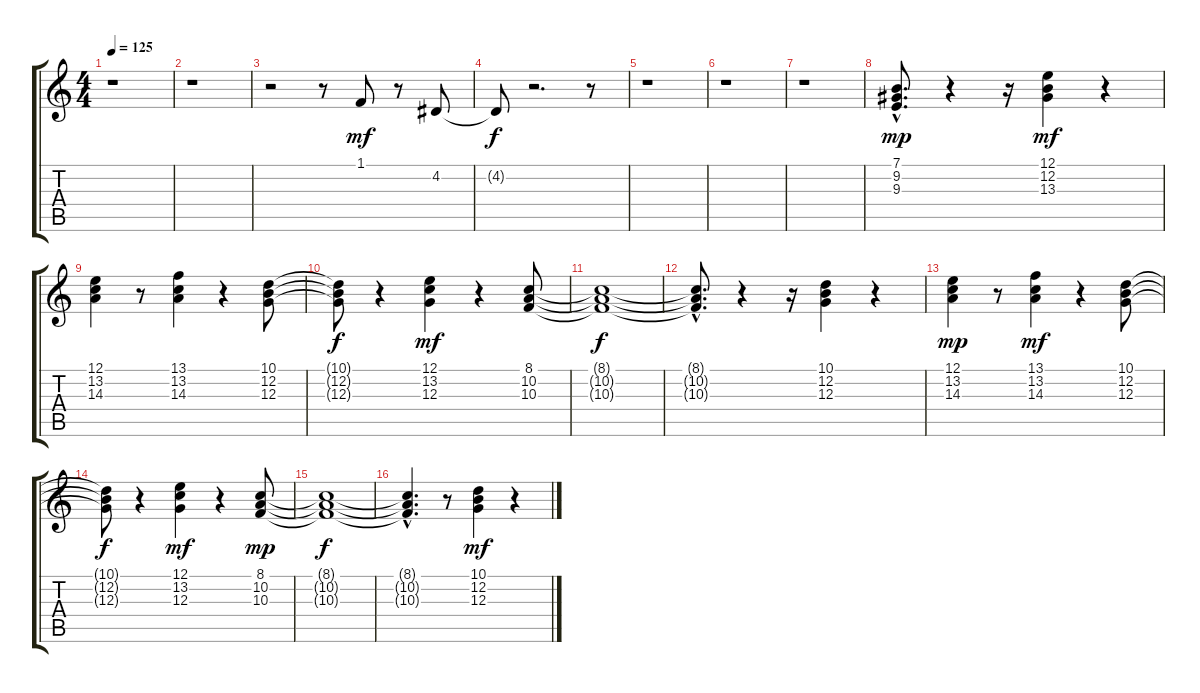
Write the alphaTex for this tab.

\track "" {instrument fx5brightness}
\staff {score tabs}
\tuning (E4 B3 G3 D3 A2 E2) {hide}
\ts (4 4)
\tempo 125
\clef g2
\ks c
r.1{dy mp} |
r.1 |
r.2 r.8 1.1.8{dy mf} r.8 4.2.8 |
4.2{t}.8{dy f} r.2{d} r.8 |
r.1 |
r.1 |
r.1 |
(7.1{hac} 9.2{hac} 9.3{hac}).8{d dy mp} r.4 r.16 (12.1 12.2 13.3).4{dy mf} r.4 |
(12.1 13.2 14.3).4 r.8 (13.1 13.2 14.3).4 r.4 (10.1 12.2 12.3).8 |
(10.1{t} 12.2{t} 12.3{t}).8{dy f} r.4 (12.1 13.2 12.3).4{dy mf} r.4 (8.1 10.2 10.3).8 |
(8.1{t} 10.2{t} 10.3{t}).1{dy f} |
(8.1{hac t} 10.2{t} 10.3{t}).8{d} r.4 r.16 (10.1 12.2 12.3).4 r.4 |
(12.1 13.2 14.3).4{dy mp} r.8 (13.1 13.2 14.3).4{dy mf} r.4 (10.1 12.2 12.3).8 |
(10.1{t} 12.2{t} 12.3{t}).8{dy f} r.4 (12.1 13.2 12.3).4{dy mf} r.4 (8.1 10.2 10.3).8{dy mp} |
(8.1{t} 10.2{t} 10.3{t}).1{dy f} |
(8.1{hac t} 10.2{hac t} 10.3{t}).4{d} r.8 (10.1 12.2 12.3).4{dy mf} r.4
